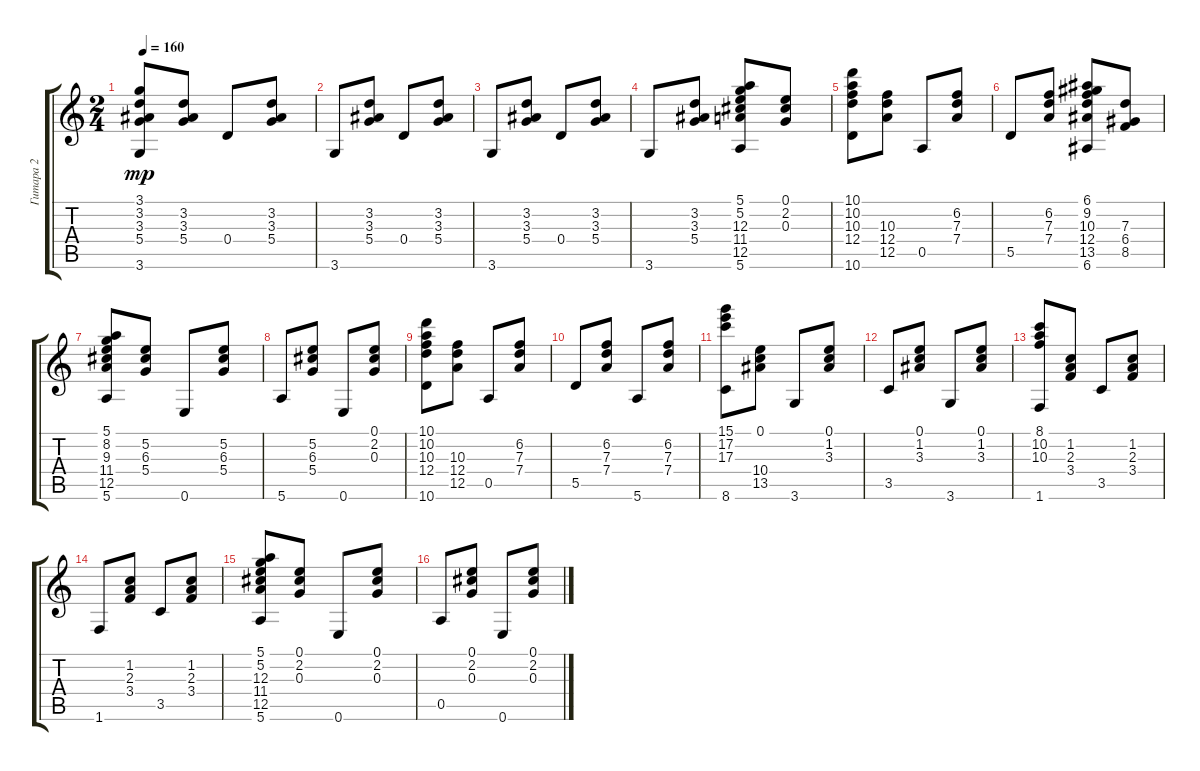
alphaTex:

\track ("Гитара 2" "Гитара 2") {instrument acousticguitarnylon}
\staff {score tabs}
\tuning (E4 B3 G3 D3 A2 E2) {hide}
\ts (2 4)
\tempo 160
\clef g2
\ks c
(3.1 3.2 3.3 5.4 3.6).8{dy mp} (3.2 3.3 5.4).8 0.4.8 (3.2 3.3 5.4).8 |
3.6.8 (3.2 3.3 5.4).8 0.4.8 (3.2 3.3 5.4).8 |
3.6.8 (3.2 3.3 5.4).8 0.4.8 (3.2 3.3 5.4).8 |
3.6.8 (3.2 3.3 5.4).8 (5.1 5.2 12.3 11.4 12.5 5.6).8 (0.1 2.2 0.3).8 |
(10.1 10.2 10.3 12.4 10.6).8 (10.3 12.4 12.5).8 0.5.8 (6.2 7.3 7.4).8 |
5.5.8 (6.2 7.3 7.4).8 (6.1 9.2 10.3 12.4 13.5 6.6).8 (7.3 6.4 8.5).8 |
(5.1 8.2 9.3 11.4 12.5 5.6).8 (5.2 6.3 5.4).8 0.6.8 (5.2 6.3 5.4).8 |
5.6.8 (5.2 6.3 5.4).8 0.6.8 (0.1 2.2 0.3).8 |
(10.1 10.2 10.3 12.4 10.6).8 (10.3 12.4 12.5).8 0.5.8 (6.2 7.3 7.4).8 |
5.5.8 (6.2 7.3 7.4).8 5.6.8 (6.2 7.3 7.4).8 |
(15.1 17.2 17.3 8.6).8 (0.1 10.4 13.5).8 3.6.8 (0.1 1.2 3.3).8 |
3.5.8 (0.1 1.2 3.3).8 3.6.8 (0.1 1.2 3.3).8 |
(8.1 10.2 10.3 1.6).8 (1.2 2.3 3.4).8 3.5.8 (1.2 2.3 3.4).8 |
1.6.8 (1.2 2.3 3.4).8 3.5.8 (1.2 2.3 3.4).8 |
(5.1 5.2 12.3 11.4 12.5 5.6).8 (0.1 2.2 0.3).8 0.6.8 (0.1 2.2 0.3).8 |
0.5.8 (0.1 2.2 0.3).8 0.6.8 (0.1 2.2 0.3).8
